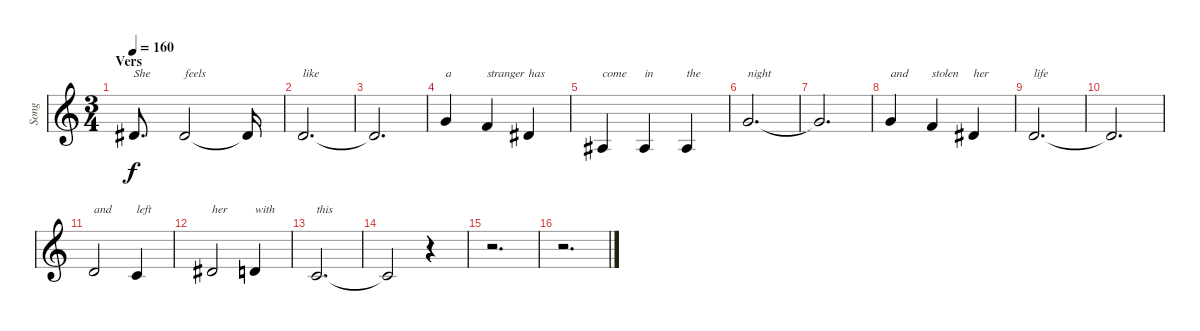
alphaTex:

\track ("Song" "Song") {instrument altosax}
\staff {score}
\tuning (E4 B3 G3 D3 A2 E2) {hide}
\ts (3 4)
\section ("" "Vers")
\tempo 160
\clef g2
\ks c
4.2.8{d txt "She" dy f} 8.3.2{txt "feels"} 8.3{t}.16 |
3.2.2{d txt "like"} |
3.2{t}.2{d} |
8.2.4{txt "a"} 1.1.4{txt "stranger"} 4.2.4{txt "has"} |
3.3.4{txt "come"} 8.4.4{txt "in"} 8.4.4{txt "the"} |
3.1.2{d txt "night"} |
3.1{t}.2{d} |
3.1.4{txt "and"} 1.1.4{txt "stolen"} 4.2.4{txt "her"} |
3.2.2{d txt "life"} |
3.2{t}.2{d} |
3.2.2{txt "and"} 1.2.4{txt "left"} |
4.2.2{txt "her"} 3.2.4{txt "with"} |
1.2.2{d txt "this"} |
1.2{t}.2 r.4 |
r.2{d} |
r.2{d}
